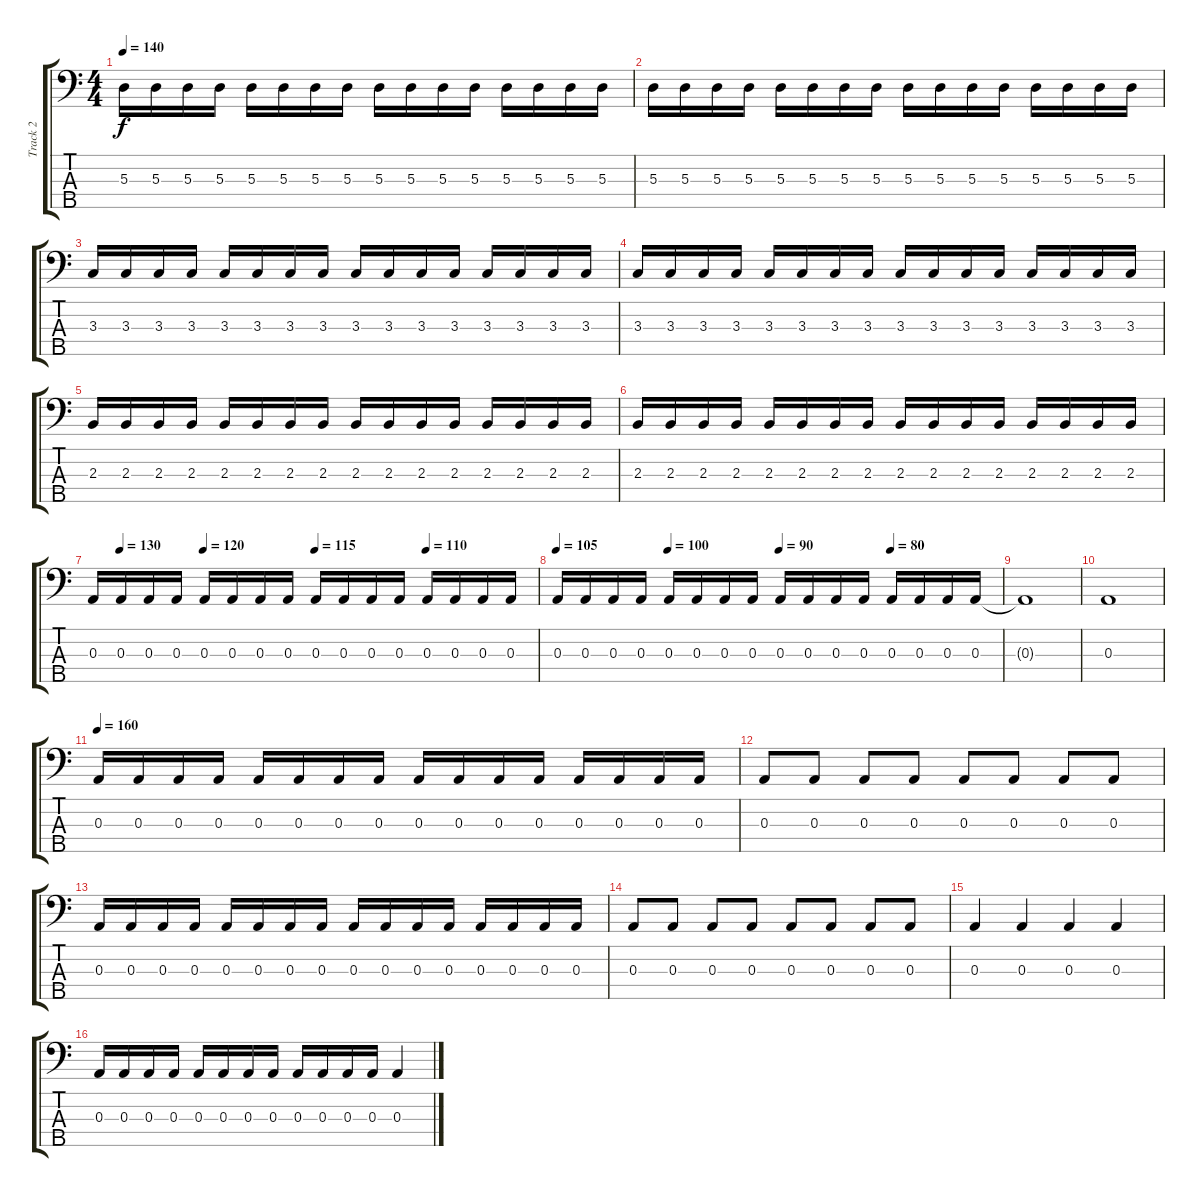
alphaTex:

\track ("Track 2" "Track 2") {instrument electricbassfinger}
\staff {score tabs}
\tuning (G2 D2 A1 E1 B0) {hide}
\ts (4 4)
\tempo 140
\clef f4
\ks c
5.3.16{dy f} 5.3.16 5.3.16 5.3.16 5.3.16 5.3.16 5.3.16 5.3.16 5.3.16 5.3.16 5.3.16 5.3.16 5.3.16 5.3.16 5.3.16 5.3.16 |
5.3.16 5.3.16 5.3.16 5.3.16 5.3.16 5.3.16 5.3.16 5.3.16 5.3.16 5.3.16 5.3.16 5.3.16 5.3.16 5.3.16 5.3.16 5.3.16 |
3.3.16 3.3.16 3.3.16 3.3.16 3.3.16 3.3.16 3.3.16 3.3.16 3.3.16 3.3.16 3.3.16 3.3.16 3.3.16 3.3.16 3.3.16 3.3.16 |
3.3.16 3.3.16 3.3.16 3.3.16 3.3.16 3.3.16 3.3.16 3.3.16 3.3.16 3.3.16 3.3.16 3.3.16 3.3.16 3.3.16 3.3.16 3.3.16 |
2.3.16 2.3.16 2.3.16 2.3.16 2.3.16 2.3.16 2.3.16 2.3.16 2.3.16 2.3.16 2.3.16 2.3.16 2.3.16 2.3.16 2.3.16 2.3.16 |
2.3.16 2.3.16 2.3.16 2.3.16 2.3.16 2.3.16 2.3.16 2.3.16 2.3.16 2.3.16 2.3.16 2.3.16 2.3.16 2.3.16 2.3.16 2.3.16 |
\tempo (130 0.0625)
\tempo (120 0.25)
\tempo (115 0.5)
\tempo (110 0.75)
0.3.16 0.3.16 0.3.16 0.3.16 0.3.16 0.3.16 0.3.16 0.3.16 0.3.16 0.3.16 0.3.16 0.3.16 0.3.16 0.3.16 0.3.16 0.3.16 |
\tempo 105
\tempo (100 0.25)
\tempo (90 0.5)
\tempo (80 0.75)
0.3.16 0.3.16 0.3.16 0.3.16 0.3.16 0.3.16 0.3.16 0.3.16 0.3.16 0.3.16 0.3.16 0.3.16 0.3.16 0.3.16 0.3.16 0.3.16 |
0.3{t}.1 |
0.3.1 |
\tempo 160
0.3.16 0.3.16 0.3.16 0.3.16 0.3.16 0.3.16 0.3.16 0.3.16 0.3.16 0.3.16 0.3.16 0.3.16 0.3.16 0.3.16 0.3.16 0.3.16 |
0.3.8 0.3.8 0.3.8 0.3.8 0.3.8 0.3.8 0.3.8 0.3.8 |
0.3.16 0.3.16 0.3.16 0.3.16 0.3.16 0.3.16 0.3.16 0.3.16 0.3.16 0.3.16 0.3.16 0.3.16 0.3.16 0.3.16 0.3.16 0.3.16 |
0.3.8 0.3.8 0.3.8 0.3.8 0.3.8 0.3.8 0.3.8 0.3.8 |
0.3.4 0.3.4 0.3.4 0.3.4 |
0.3.16 0.3.16 0.3.16 0.3.16 0.3.16 0.3.16 0.3.16 0.3.16 0.3.16 0.3.16 0.3.16 0.3.16 0.3.4
